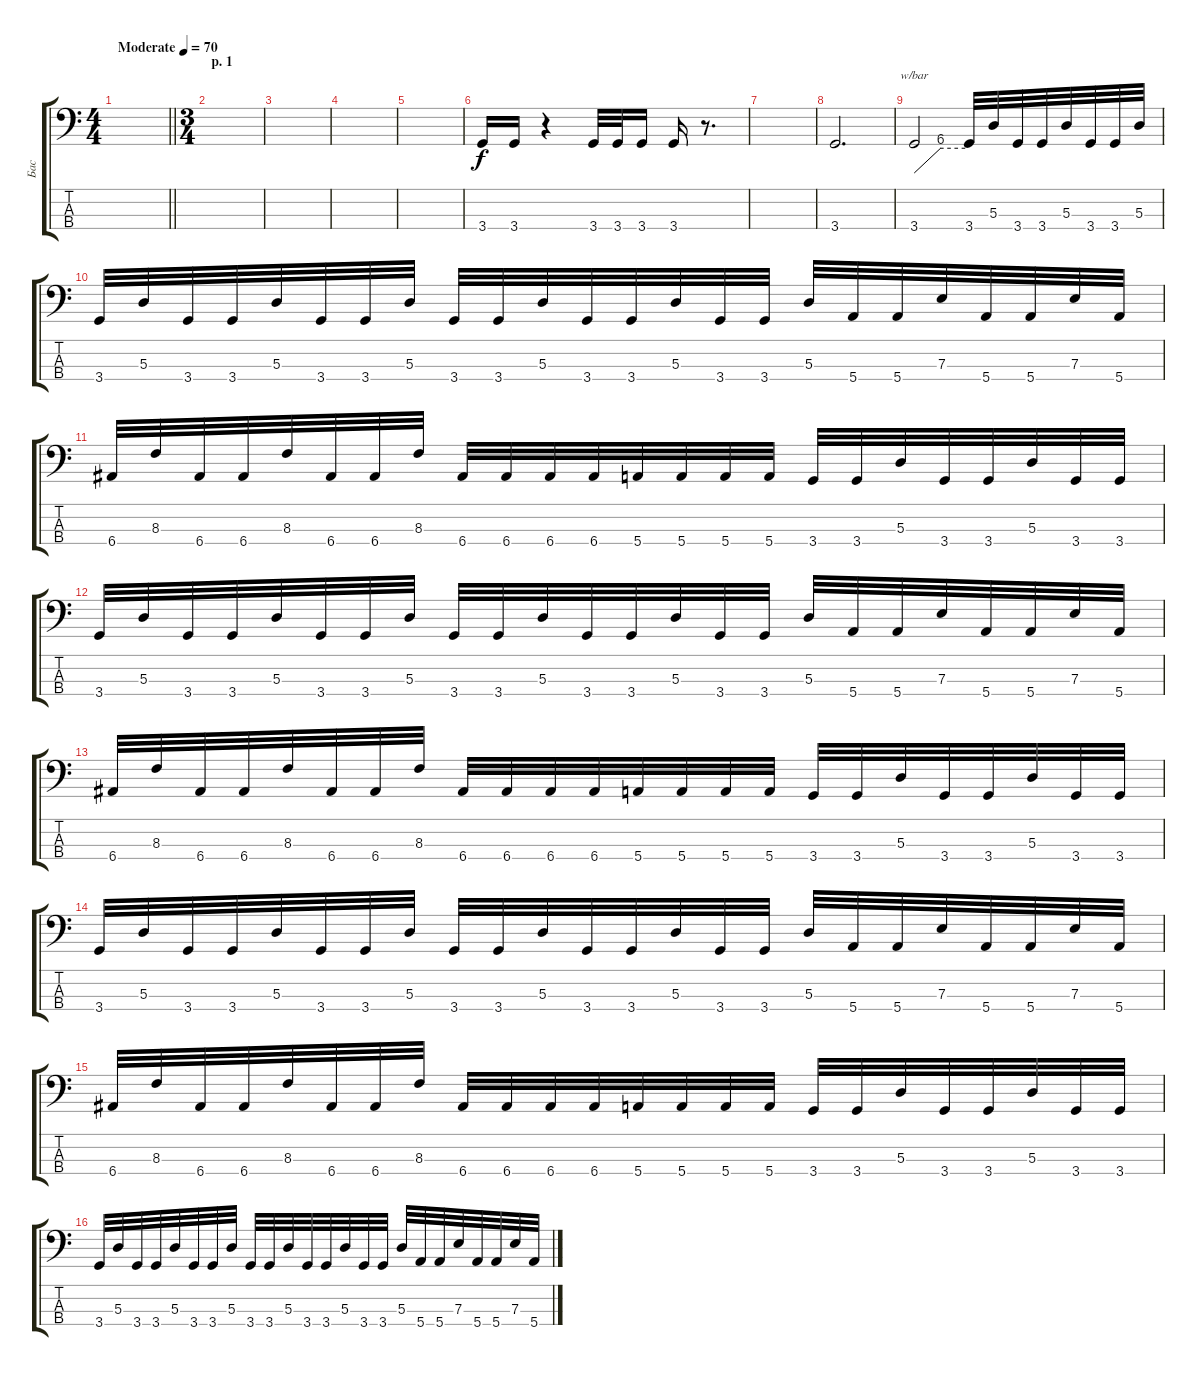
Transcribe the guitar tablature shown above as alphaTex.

\track ("Бас" "Бас") {instrument acousticguitarsteel}
\staff {score tabs}
\tuning (G2 D2 A1 E1) {hide}
\ts (4 4)
\tempo (70 "Moderate")
\clef f4
\barLineRight lightlight
\ks c
|
\ts (3 4)
\section ("" "p. 1")
|
|
|
|
3.4.16 3.4.16 r.4 3.4.32 3.4.32 3.4.16 3.4.16 r.8{d} |
|
3.4.2{d} |
3.4.2{tbe (custom default 0 0 31 24 60 24)} 3.4.32 5.3.32 3.4.32 3.4.32 5.3.32 3.4.32 3.4.32 5.3.32 |
3.4.32 5.3.32 3.4.32 3.4.32 5.3.32 3.4.32 3.4.32 5.3.32 3.4.32 3.4.32 5.3.32 3.4.32 3.4.32 5.3.32 3.4.32 3.4.32 5.3.32 5.4.32 5.4.32 7.3.32 5.4.32 5.4.32 7.3.32 5.4.32 |
6.4.32 8.3.32 6.4.32 6.4.32 8.3.32 6.4.32 6.4.32 8.3.32 6.4.32 6.4.32 6.4.32 6.4.32 5.4.32 5.4.32 5.4.32 5.4.32 3.4.32 3.4.32 5.3.32 3.4.32 3.4.32 5.3.32 3.4.32 3.4.32 |
3.4.32 5.3.32 3.4.32 3.4.32 5.3.32 3.4.32 3.4.32 5.3.32 3.4.32 3.4.32 5.3.32 3.4.32 3.4.32 5.3.32 3.4.32 3.4.32 5.3.32 5.4.32 5.4.32 7.3.32 5.4.32 5.4.32 7.3.32 5.4.32 |
6.4.32 8.3.32 6.4.32 6.4.32 8.3.32 6.4.32 6.4.32 8.3.32 6.4.32 6.4.32 6.4.32 6.4.32 5.4.32 5.4.32 5.4.32 5.4.32 3.4.32 3.4.32 5.3.32 3.4.32 3.4.32 5.3.32 3.4.32 3.4.32 |
3.4.32 5.3.32 3.4.32 3.4.32 5.3.32 3.4.32 3.4.32 5.3.32 3.4.32 3.4.32 5.3.32 3.4.32 3.4.32 5.3.32 3.4.32 3.4.32 5.3.32 5.4.32 5.4.32 7.3.32 5.4.32 5.4.32 7.3.32 5.4.32 |
6.4.32 8.3.32 6.4.32 6.4.32 8.3.32 6.4.32 6.4.32 8.3.32 6.4.32 6.4.32 6.4.32 6.4.32 5.4.32 5.4.32 5.4.32 5.4.32 3.4.32 3.4.32 5.3.32 3.4.32 3.4.32 5.3.32 3.4.32 3.4.32 |
3.4.32 5.3.32 3.4.32 3.4.32 5.3.32 3.4.32 3.4.32 5.3.32 3.4.32 3.4.32 5.3.32 3.4.32 3.4.32 5.3.32 3.4.32 3.4.32 5.3.32 5.4.32 5.4.32 7.3.32 5.4.32 5.4.32 7.3.32 5.4.32
